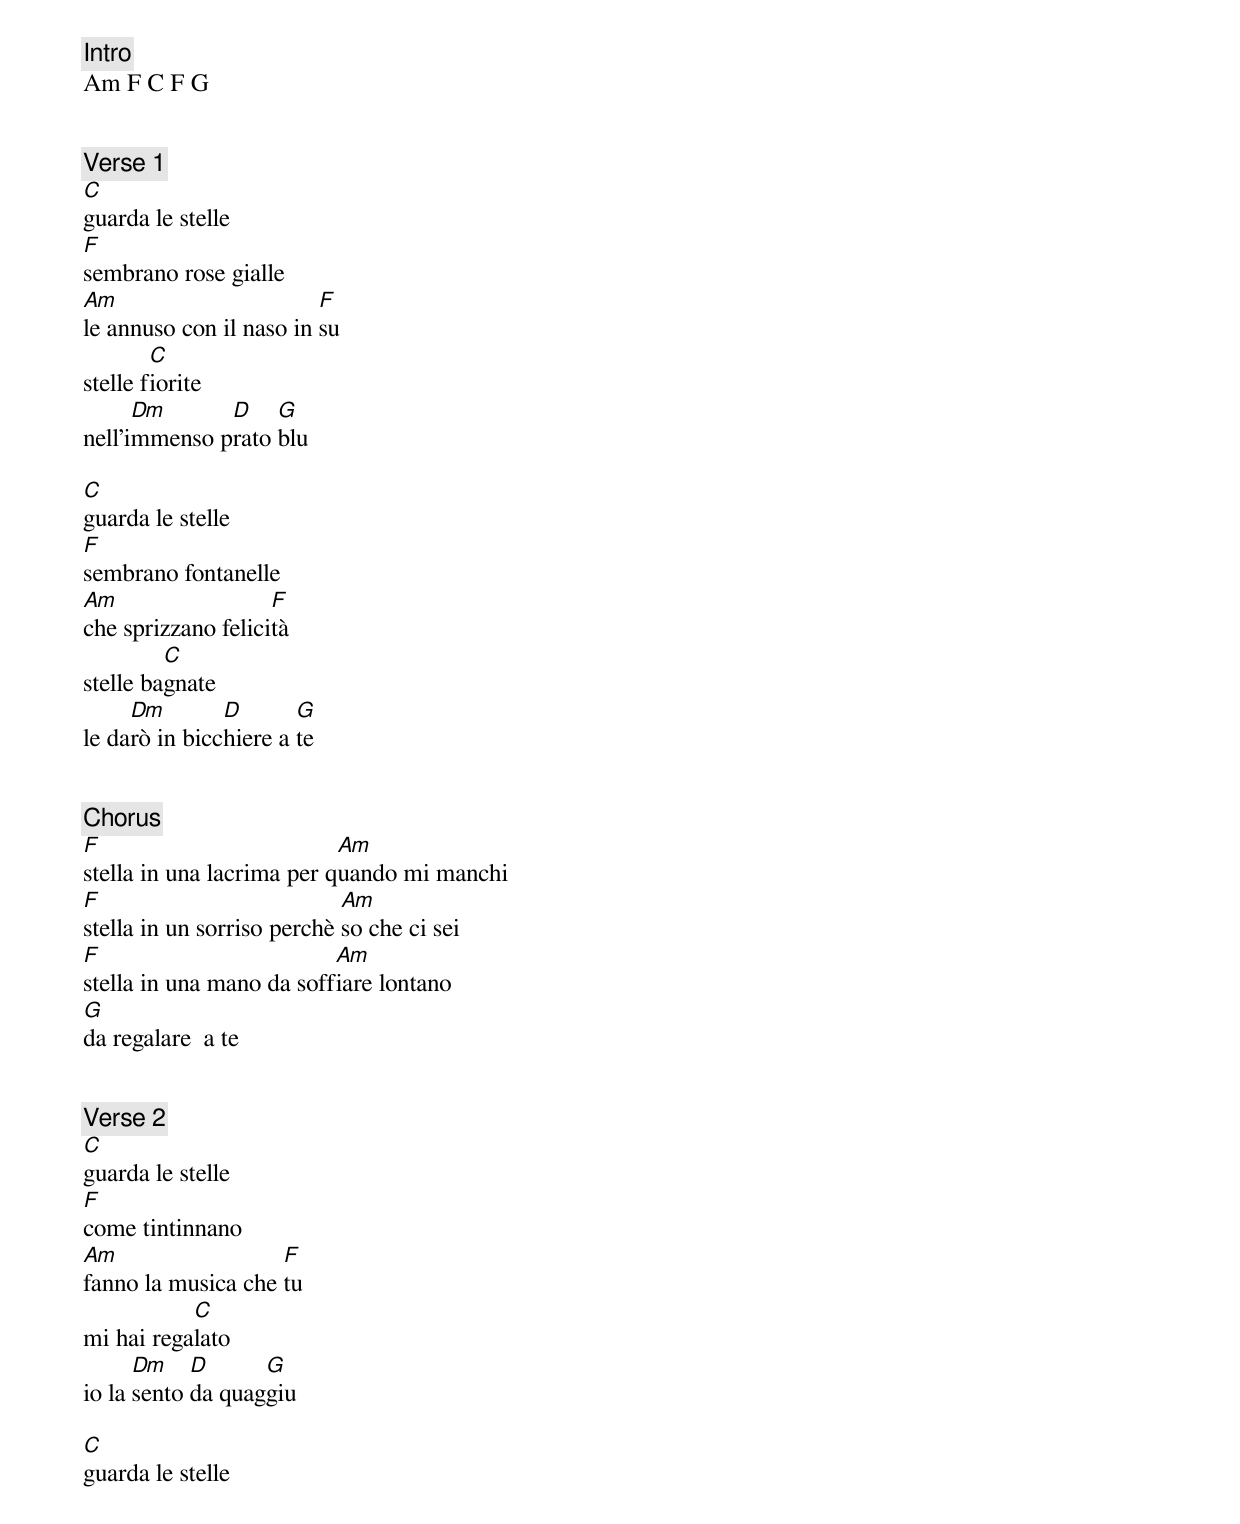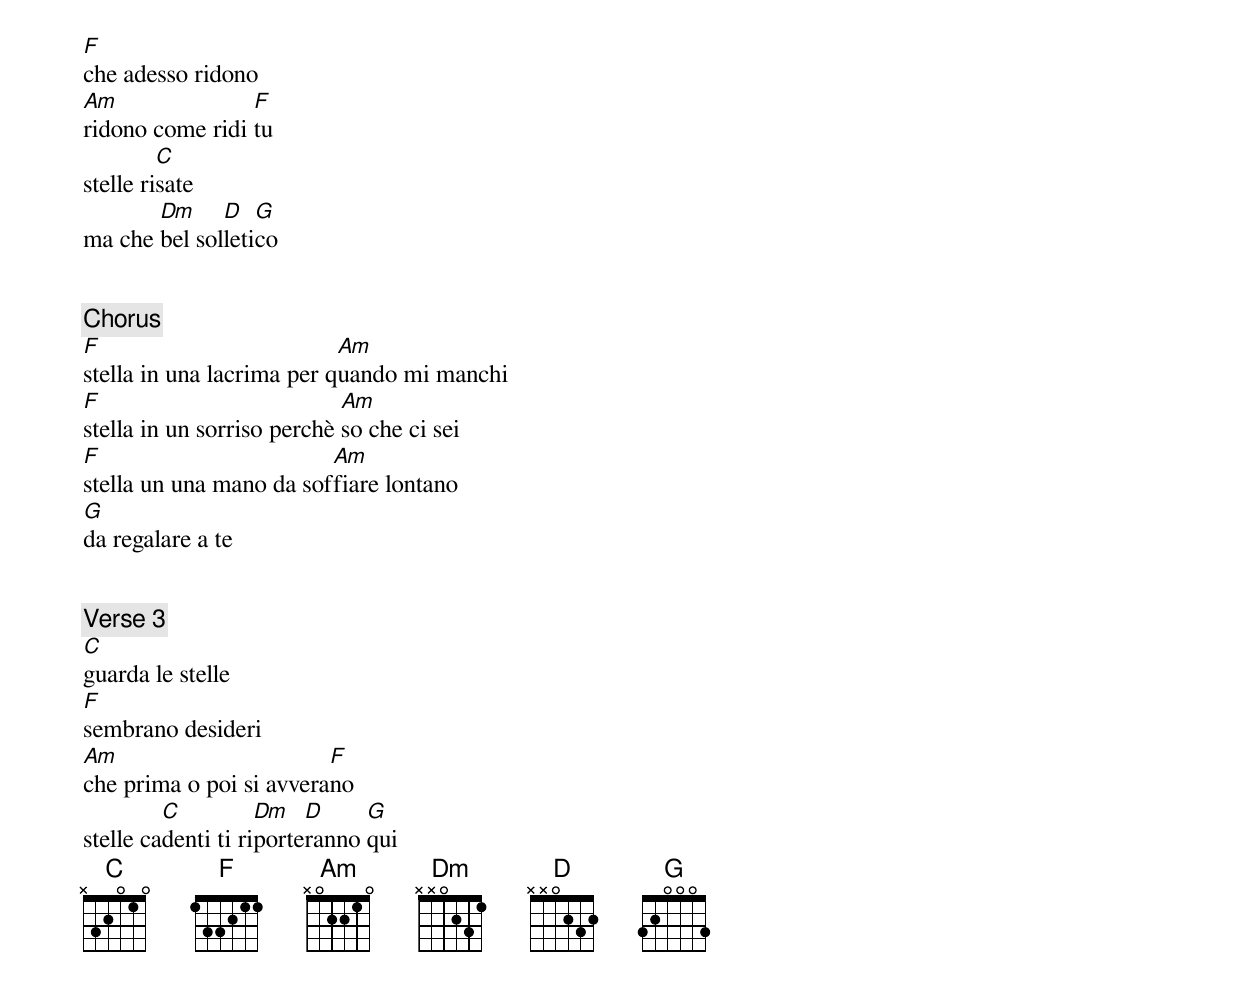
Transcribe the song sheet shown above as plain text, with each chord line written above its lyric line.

[Intro]
Am F C F G


[Verse 1]
C
guarda le stelle
F
sembrano rose gialle
Am                       F
le annuso con il naso in su
        C
stelle fiorite
      Dm      D    G
nell'immenso prato blu

C
guarda le stelle
F
sembrano fontanelle
Am                  F
che sprizzano felicità
         C
stelle bagnate
     Dm        D       G
le darò in bicchiere a te


[Chorus]
F                          Am
stella in una lacrima per quando mi manchi
F                           Am
stella in un sorriso perchè so che ci sei
F                         Am
stella in una mano da soffiare lontano
G
da regalare  a te


[Verse 2]
C
guarda le stelle
F
come tintinnano
Am                  F
fanno la musica che tu
           C
mi hai regalato
      Dm    D      G
io la sento da quaggiu

C
guarda le stelle
F
che adesso ridono
Am               F
ridono come ridi tu
         C
stelle risate
       Dm     D   G
ma che bel solletico


[Chorus]
F                          Am
stella in una lacrima per quando mi manchi
F                           Am
stella in un sorriso perchè so che ci sei
F                        Am
stella un una mano da soffiare lontano
G
da regalare a te


[Verse 3]
C
guarda le stelle
F
sembrano desideri
Am                       F
che prima o poi si avverano
         C          Dm   D     G
stelle cadenti ti riporteranno qui
